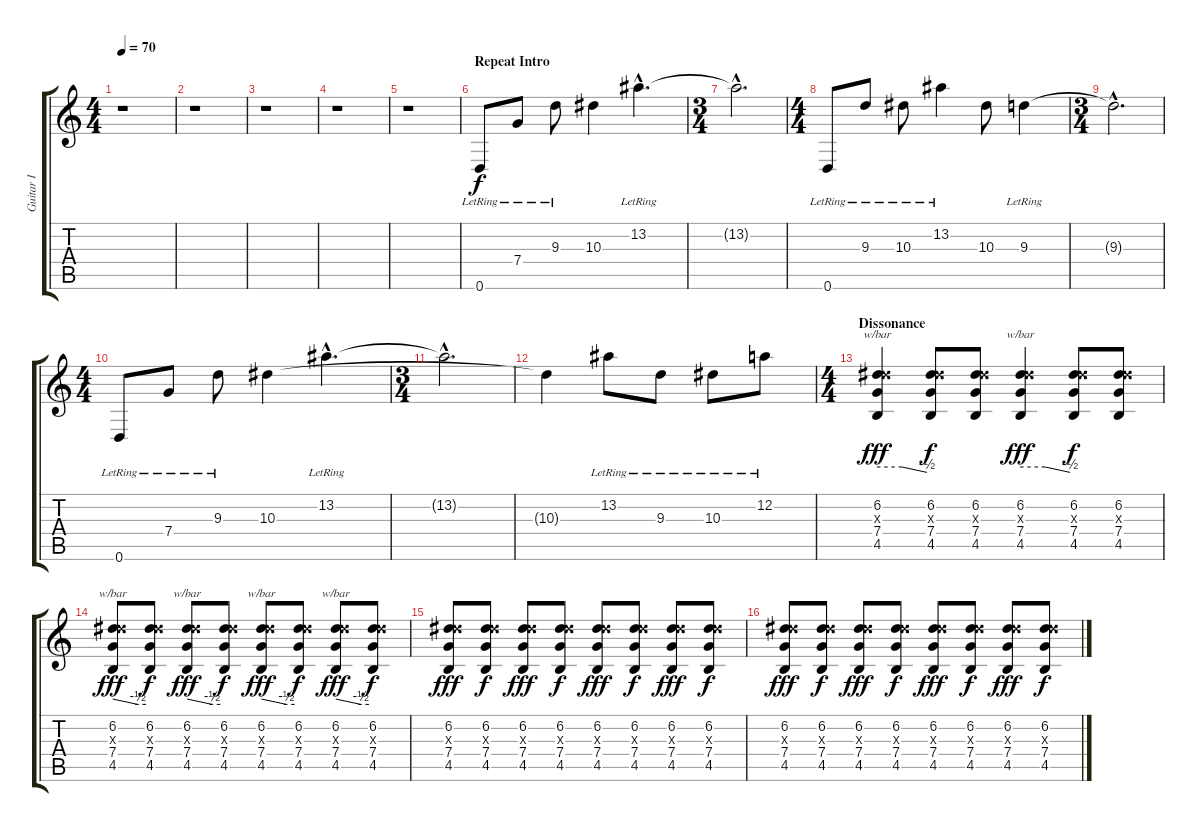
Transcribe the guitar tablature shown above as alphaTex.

\track ("Guitar I" "Guitar I") {instrument electricguitarclean}
\staff {score tabs}
\tuning (D4 A3 F3 C3 G2 D2) {hide}
\ts (4 4)
\tempo 70
\clef g2
\ks c
r.1{dy f} |
r.1 |
r.1 |
r.1 |
r.1 |
\section ("" "Repeat Intro")
0.6{lr}.8 7.4{lr}.8 9.3{lr}.8 10.3.4 13.2{hac lr}.4{d} |
\ts (3 4)
13.2{hac t}.2{d} |
\ts (4 4)
0.6{lr}.8 9.3{lr}.8 10.3{lr}.8 13.2{lr}.4 10.3.8 9.3{lr}.4 |
\ts (3 4)
9.3{hac t}.2{d} |
\ts (4 4)
0.6{lr}.8 7.4{lr}.8 9.3{lr}.8 10.3.4 13.2{hac lr}.4{d} |
\ts (3 4)
13.2{hac t}.2{d} |
10.3{t}.4 13.2{lr}.8 9.3{lr}.8 10.3{lr}.8 12.2{lr}.8 |
\ts (4 4)
\section ("" "Dissonance")
(6.2 10.3{x} 7.4 4.5).4{tbe (custom default 0 0 30 0 60 -2) dy fff} (6.2 10.3{x} 7.4 4.5).8{dy f} (6.2 10.3{x} 7.4 4.5).8 (6.2 10.3{x} 7.4 4.5).4{tbe (custom default 0 0 30 0 60 -2) dy fff} (6.2 10.3{x} 7.4 4.5).8{dy f} (6.2 10.3{x} 7.4 4.5).8 |
(6.2 10.3{x} 7.4 4.5).8{tbe (custom default 0 0 45 -2 60 -2) dy fff} (6.2 10.3{x} 7.4 4.5).8{dy f} (6.2 10.3{x} 7.4 4.5).8{tbe (custom default 0 0 45 -2 60 -2) dy fff} (6.2 10.3{x} 7.4 4.5).8{dy f} (6.2 10.3{x} 7.4 4.5).8{tbe (custom default 0 0 45 -2 60 -2) dy fff} (6.2 10.3{x} 7.4 4.5).8{dy f} (6.2 10.3{x} 7.4 4.5).8{tbe (custom default 0 0 45 -2 60 -2) dy fff} (6.2 10.3{x} 7.4 4.5).8{dy f} |
(6.2 10.3{x} 7.4 4.5).8{dy fff} (6.2 10.3{x} 7.4 4.5).8{dy f} (6.2 10.3{x} 7.4 4.5).8{dy fff} (6.2 10.3{x} 7.4 4.5).8{dy f} (6.2 10.3{x} 7.4 4.5).8{dy fff} (6.2 10.3{x} 7.4 4.5).8{dy f} (6.2 10.3{x} 7.4 4.5).8{dy fff} (6.2 10.3{x} 7.4 4.5).8{dy f} |
(6.2 10.3{x} 7.4 4.5).8{dy fff} (6.2 10.3{x} 7.4 4.5).8{dy f} (6.2 10.3{x} 7.4 4.5).8{dy fff} (6.2 10.3{x} 7.4 4.5).8{dy f} (6.2 10.3{x} 7.4 4.5).8{dy fff} (6.2 10.3{x} 7.4 4.5).8{dy f} (6.2 10.3{x} 7.4 4.5).8{dy fff} (6.2 10.3{x} 7.4 4.5).8{dy f}
